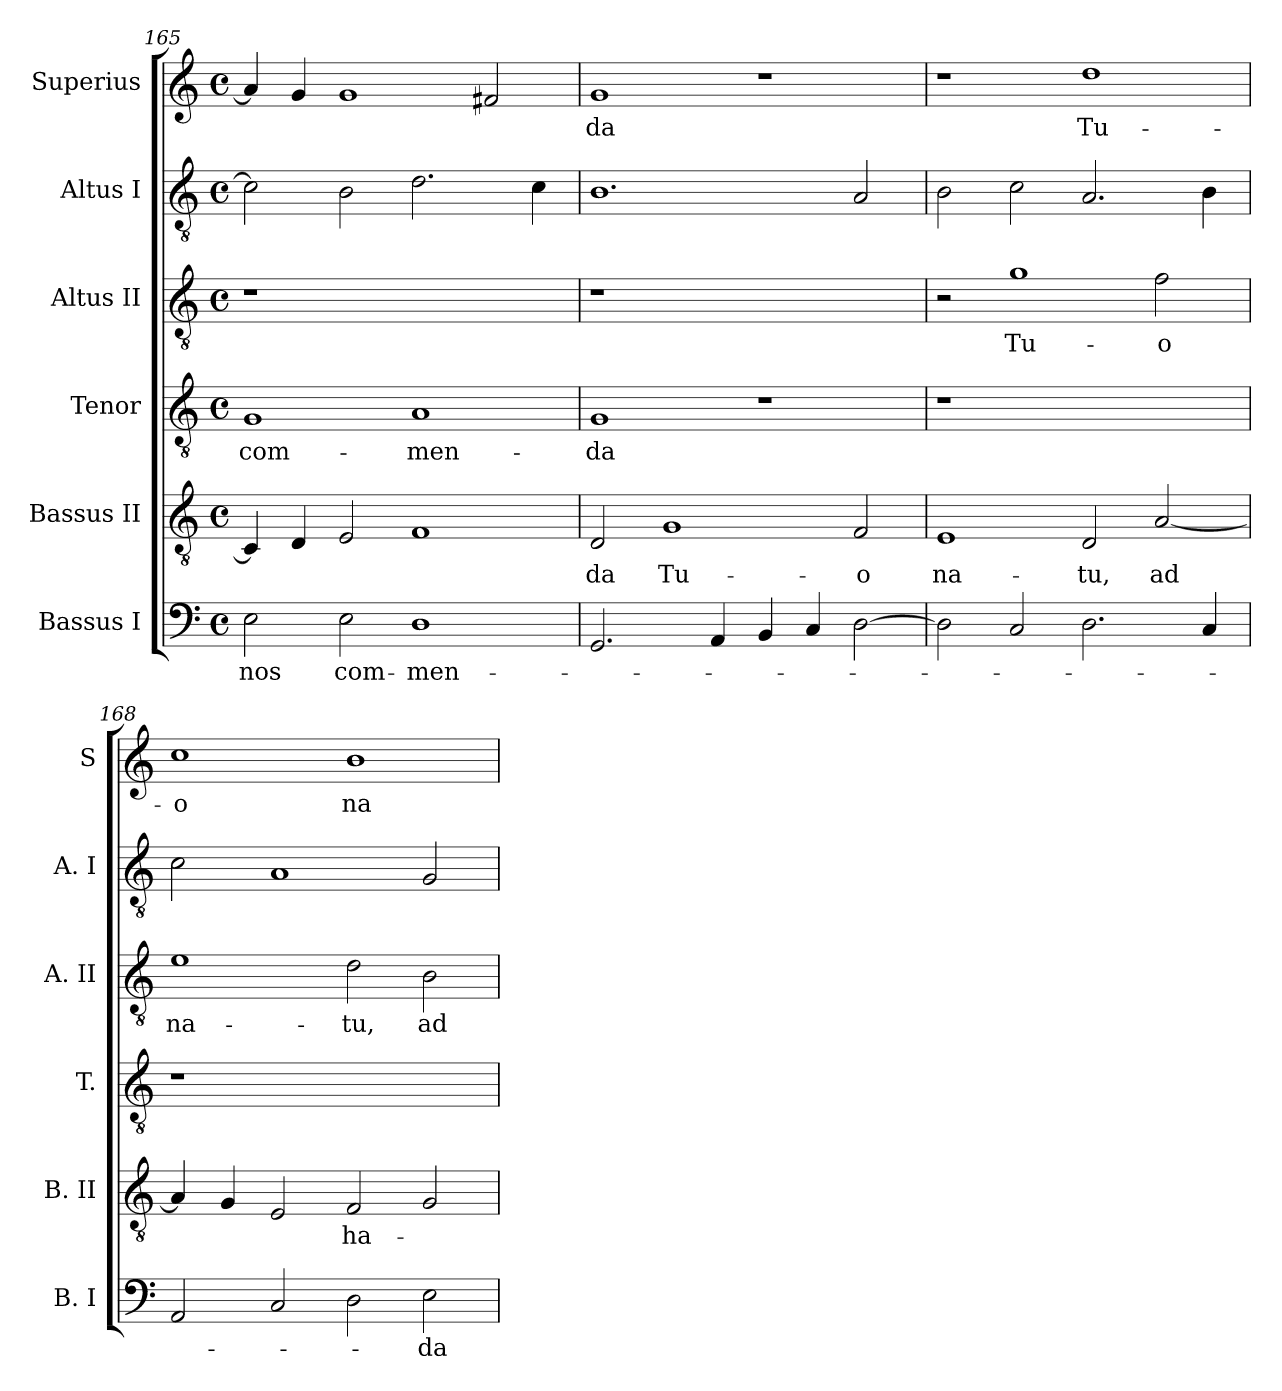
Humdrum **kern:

**kern	**text	**kern	**text	**kern	**text	**kern	**text	**kern	**kern	**text
*part6	*part6	*part5	*part5	*part4	*part4	*part3	*part3	*part2	*part1	*part1
*staff6	*staff6	*staff5	*staff5	*staff4	*staff4	*staff3	*staff3	*staff2	*staff1	*staff1
*I"Bassus I	*	*I"Bassus II	*	*I"Tenor	*	*I"Altus II	*	*I"Altus I	*I"Superius	*
*I'B. I	*	*I'B. II	*	*I'T.	*	*I'A. II	*	*I'A. I	*I'S	*
*clefF4	*	*clefGv2	*	*clefGv2	*	*clefGv2	*	*clefGv2	*clefG2	*
*	*	*ITrd7c12	*	*ITrd7c12	*	*ITrd7c12	*	*ITrd7c12	*	*
*k[]	*	*k[]	*	*k[]	*	*k[]	*	*k[]	*k[]	*
*C:	*	*C:	*	*C:	*	*C:	*	*C:	*C:	*
*M4/4	*	*M4/4	*	*M4/4	*	*M4/4	*	*M4/4	*M4/4	*
*met(c)	*	*met(c)	*	*met(c)	*	*met(c)	*	*met(c)	*met(c)	*
=165	=165	=165	=165	=165	=165	=165	=165	=165	=165	=165
!	!LO:LY:b:color=#000000	!	!	!	!	!	!	!	!	!
!	!	!	!	!	!LO:LY:b:color=#000000	!LO:N:vis=1	!	!	!	!
2Ei\	nos	4CCi/]	.	1GGi	com-	1r	.	2Ci\]	4ai/]	.
.	.	4DDi/	.	.	.	.	.	.	4gi/	.
!	!LO:LY:b:color=#000000	!	!	!	!	!	!	!	!	!
2Ei\	com-	2EEi/	.	.	.	.	.	2BBi\	1gi	.
!	!LO:LY:b:color=#000000	!	!	!	!	!	!	!	!	!
!	!	!	!	!	!LO:LY:b:color=#000000	!	!	!	!	!
1Di	-men-	1FFi	.	1AAi	-men-	1ryy	.	2.Di\	.	.
.	.	.	.	.	.	.	.	.	2f#Xi/	.
.	.	.	.	.	.	.	.	4Ci\	.	.
=166	=166	=166	=166	=166	=166	=166	=166	=166	=166	=166
!	!	!	!LO:LY:b:color=#000000	!	!	!	!	!	!	!
!	!	!	!	!	!LO:LY:b:color=#000000	!LO:N:vis=1	!	!	!	!
!	!	!	!	!	!	!	!	!	!	!LO:LY:b:color=#000000
2.GGi/	.	2DDi/	-da	1GGi	-da	1r	.	1.BBi	1gi	-da
!	!	!	!LO:LY:b:color=#000000	!	!	!	!	!	!	!
.	.	1GGi	Tu-	.	.	.	.	.	.	.
4AAi/	.	.	.	.	.	.	.	.	.	.
4BBi/	.	.	.	1r	.	1ryy	.	.	1r	.
4Ci/	.	.	.	.	.	.	.	.	.	.
!	!	!	!LO:LY:b:color=#000000	!	!	!	!	!	!	!
[>2Di\	.	2FFi/	-o	.	.	.	.	2AAi/	.	.
!!LO:PB:g=z
=167	=167	=167	=167	=167	=167	=167	=167	=167	=167	=167
!	!	!	!LO:LY:b:color=#000000	!LO:N:vis=1	!	!	!	!	!	!
2Di\]	.	1EEi	na-	1r	.	2r	.	2BBi\	1r	.
!	!	!	!	!	!	!	!LO:LY:b:color=#000000	!	!	!
2Ci/	.	.	.	.	.	1Gi	Tu-	2Ci\	.	.
!	!	!	!LO:LY:b:color=#000000	!	!	!	!	!	!	!
!	!	!	!	!	!	!	!	!	!	!LO:LY:b:color=#000000
2.Di\	.	2DDi/	-tu,	1ryy	.	.	.	2.AAi/	1ddi	Tu-
!	!	!	!LO:LY:b:color=#000000	!	!	!	!	!	!	!
!	!	!	!	!	!	!	!LO:LY:b:color=#000000	!	!	!
.	.	[<2AAi/	ad	.	.	2Fi\	-o	.	.	.
4Ci/	.	.	.	.	.	.	.	4BBi\	.	.
=168	=168	=168	=168	=168	=168	=168	=168	=168	=168	=168
!	!	!	!	!LO:N:vis=1	!	!	!	!	!	!
!	!	!	!	!	!	!	!LO:LY:b:color=#000000	!	!	!
!	!	!	!	!	!	!	!	!	!	!LO:LY:b:color=#000000
2AAi/	.	4AAi/]	.	1r	.	1Ei	na-	2Ci\	1cci	-o
.	.	4GGi/	.	.	.	.	.	.	.	.
2Ci/	.	2EEi/	.	.	.	.	.	1AAi	.	.
!	!	!	!LO:LY:b:color=#000000	!	!	!	!	!	!	!
!	!	!	!	!	!	!	!LO:LY:b:color=#000000	!	!	!
!	!	!	!	!	!	!	!	!	!	!LO:LY:b:color=#000000
2Di\	.	2FFi/	ha-	1ryy	.	2Di\	-tu,	.	1bi	na-
!	!LO:LY:b:color=#000000	!	!	!	!	!	!	!	!	!
!	!	!	!	!	!	!	!LO:LY:b:color=#000000	!	!	!
2Ei\	-da	2GGi/	.	.	.	2BBi\	ad	2GGi/	.	.
=	=	=	=	=	=	=	=	=	=	=
*-	*-	*-	*-	*-	*-	*-	*-	*-	*-	*-
